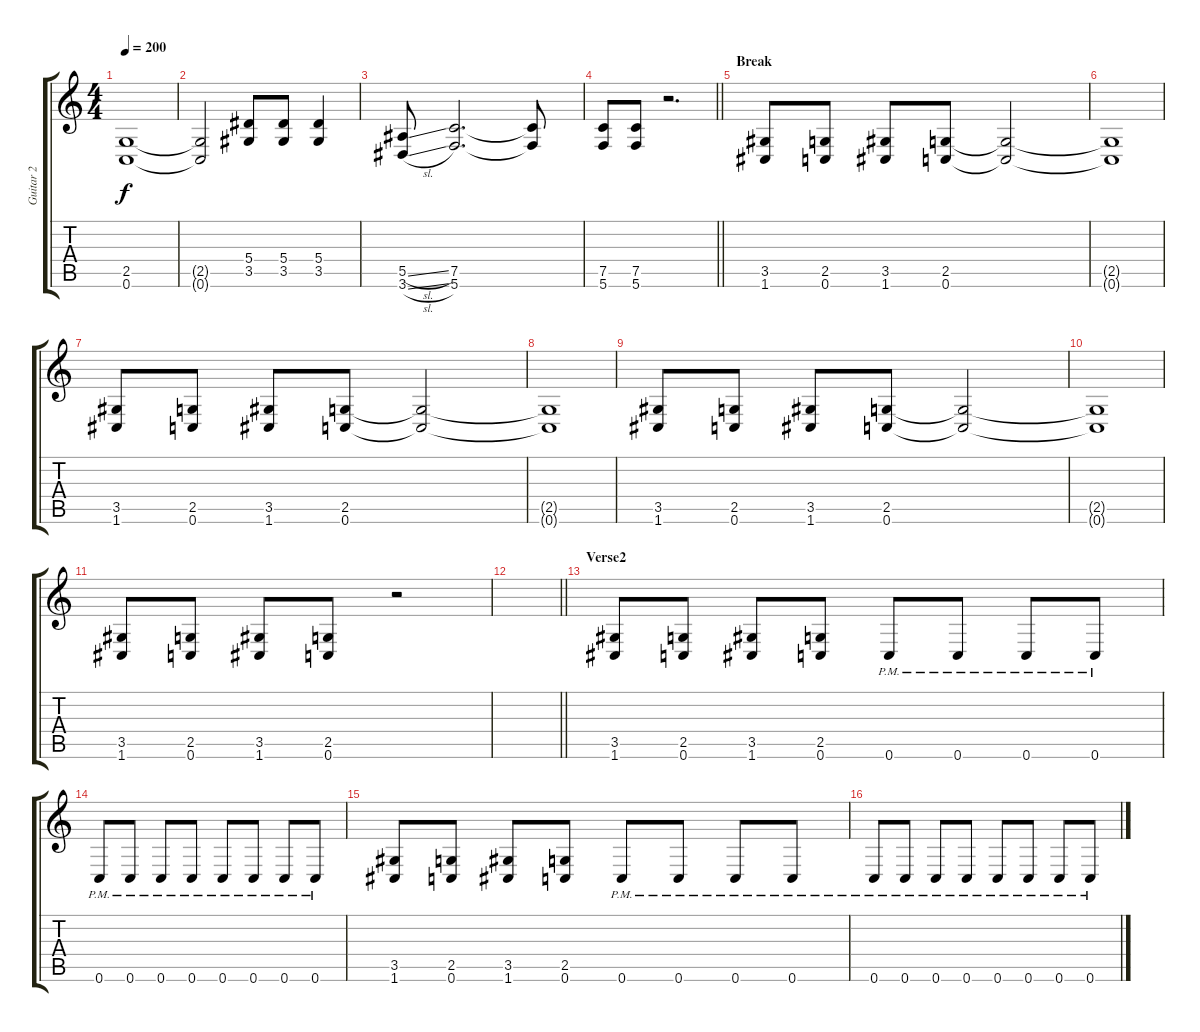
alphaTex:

\track ("Guitar 2" "Guitar 2") {instrument distortionguitar}
\staff {score tabs}
\tuning (C4 G3 Eb3 Bb2 F2 C2) {hide}
\ts (4 4)
\tempo 200
\clef g2
\ks c
(2.5 0.6).1{dy f} |
(2.5{t} 0.6{t}).2 (5.4 3.5).8 (5.4 3.5).8 (5.4 3.5).4 |
(5.5{sl} 3.6{sl}).8 (7.5 5.6).2{d} (7.5{t} 5.6{t}).8 |
\barLineRight lightlight
(7.5 5.6).8 (7.5 5.6).8 r.2{d} |
\section ("" "Break")
(3.5 1.6).8 (2.5 0.6).8 (3.5 1.6).8 (2.5 0.6).8 (2.5{t} 0.6{t}).2 |
(2.5{t} 0.6{t}).1 |
(3.5 1.6).8 (2.5 0.6).8 (3.5 1.6).8 (2.5 0.6).8 (2.5{t} 0.6{t}).2 |
(2.5{t} 0.6{t}).1 |
(3.5 1.6).8 (2.5 0.6).8 (3.5 1.6).8 (2.5 0.6).8 (2.5{t} 0.6{t}).2 |
(2.5{t} 0.6{t}).1 |
(3.5 1.6).8 (2.5 0.6).8 (3.5 1.6).8 (2.5 0.6).8 r.2 |
\barLineRight lightlight
|
\section ("" "Verse2")
(3.5 1.6).8{balance 8} (2.5 0.6).8 (3.5 1.6).8 (2.5 0.6).8 0.6{pm}.8 0.6{pm}.8 0.6{pm}.8 0.6{pm}.8 |
0.6{pm}.8 0.6{pm}.8 0.6{pm}.8 0.6{pm}.8 0.6{pm}.8 0.6{pm}.8 0.6{pm}.8 0.6{pm}.8 |
(3.5 1.6).8 (2.5 0.6).8 (3.5 1.6).8 (2.5 0.6).8 0.6{pm}.8 0.6{pm}.8 0.6{pm}.8 0.6{pm}.8 |
0.6{pm}.8 0.6{pm}.8 0.6{pm}.8 0.6{pm}.8 0.6{pm}.8 0.6{pm}.8 0.6{pm}.8 0.6{pm}.8
